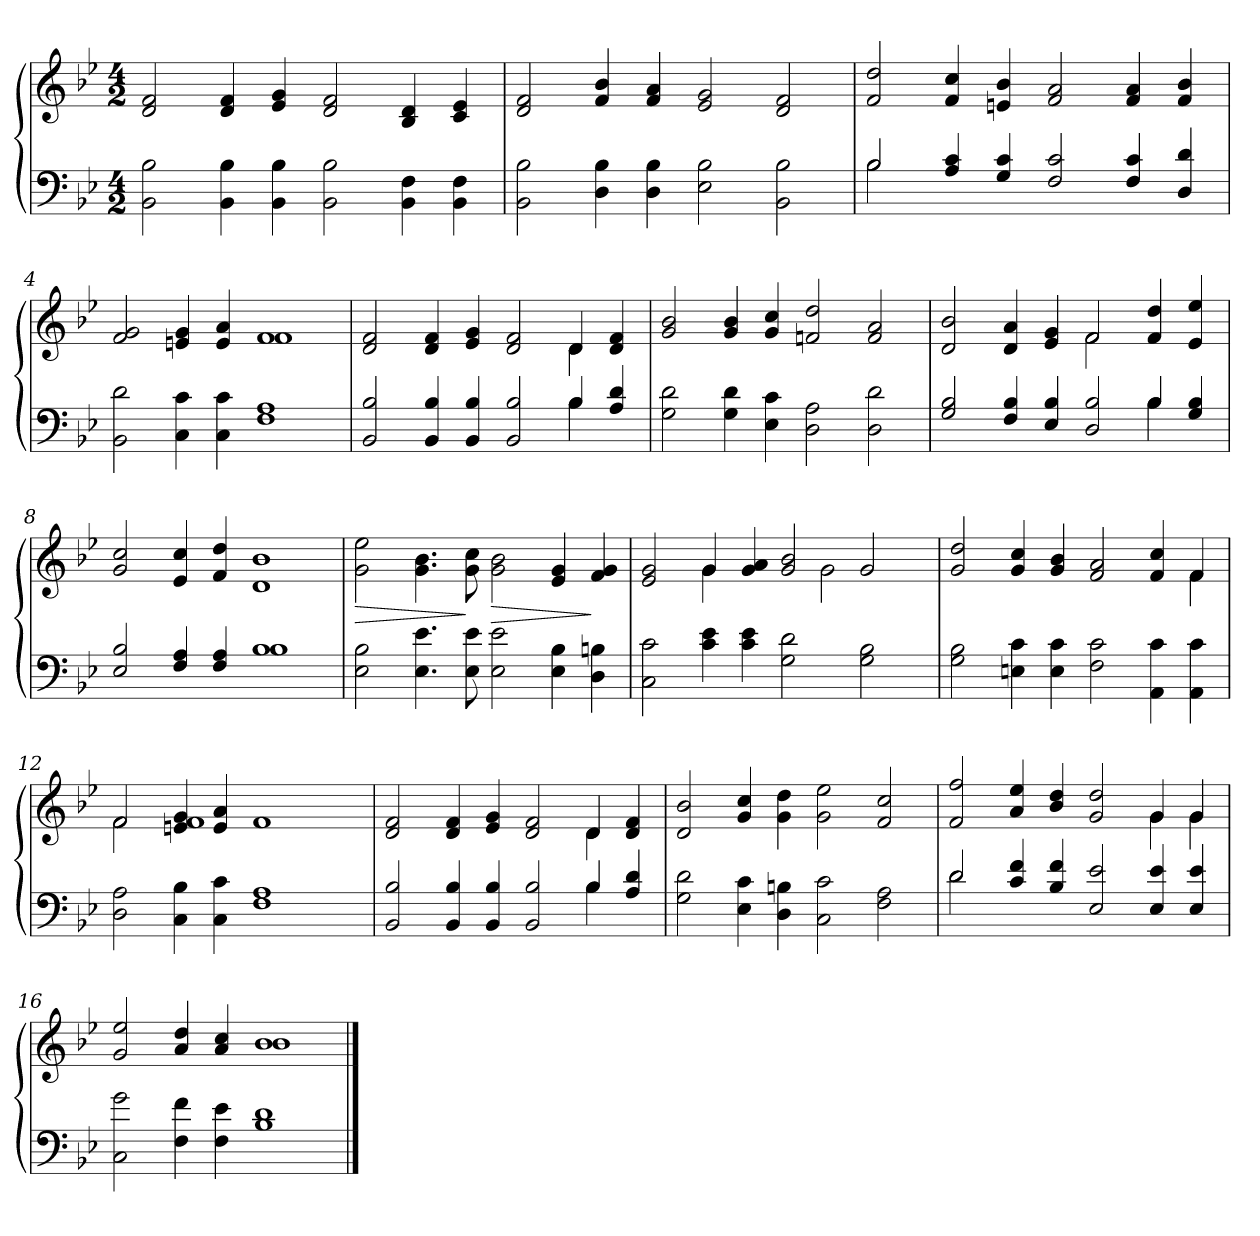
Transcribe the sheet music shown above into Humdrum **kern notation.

**kern	**kern	**dynam
*part2	*part1	*part1
*staff2	*staff1	*staff1
*clefF4	*clefG2	*
*k[b-e-]	*k[b-e-]	*
*B-:	*B-:	*
*M4/2	*M4/2	*
*MM200	*MM200	*
=1	=1	=1
2BB-\ 2B-\	2d/ 2f/	.
4BB-\ 4B-\	4d/ 4f/	.
4BB-\ 4B-\	4e-/ 4g/	.
2BB-\ 2B-\	2d/ 2f/	.
4BB-\ 4F\	4B-/ 4d/	.
4BB-\ 4F\	4c/ 4e-/	.
=2	=2	=2
2BB-\ 2B-\	2d/ 2f/	.
4D\ 4B-\	4f/ 4b-/	.
4D\ 4B-\	4f/ 4a/	.
2E-\ 2B-\	2e-/ 2g/	.
2BB-\ 2B-\	2d/ 2f/	.
=3	=3	=3
*^	*	*
2B-/	2B-\	2f/ 2dd/	.
4A/ 4c/	1.ryy	4f/ 4cc/	.
4G/ 4c/	.	4en/ 4b-/	.
2F/ 2c/	.	2f/ 2a/	.
4F/ 4c/	.	4f/ 4a/	.
4D/ 4d/	.	4f/ 4b-/	.
*v	*v	*	*
=4	=4	=4
*	*^	*
2BB-\ 2d\	2f/ 2g/	1ryy	.
4C\ 4c\	4en/ 4g/	.	.
4C\ 4c\	4e/ 4a/	.	.
1F 1A	1f	1f	.
=5	=5	=5	=5
*^	*	*	*
2BB-/ 2B-/	1.ryy	2d/ 2f/	1.ryy	.
4BB-/ 4B-/	.	4d/ 4f/	.	.
4BB-/ 4B-/	.	4e-/ 4g/	.	.
2BB-/ 2B-/	.	2d/ 2f/	.	.
4B-/	4B-\	4d/	4d\	.
4A/ 4d/	4ryy	4d/ 4f/	4ryy	.
*v	*v	*	*	*
*	*v	*v	*
!!LO:LB:g=z
=6	=6	=6
2G\ 2d\	2g/ 2b-/	.
4G\ 4d\	4g/ 4b-/	.
4E-\ 4c\	4g/ 4cc/	.
2D\ 2A\	2fn/ 2dd/	.
2D\ 2d\	2f/ 2a/	.
=7	=7	=7
*^	*^	*
2G/ 2B-/	1.ryy	2d/ 2b-/	1ryy	.
4F/ 4B-/	.	4d/ 4a/	.	.
4E-/ 4B-/	.	4e-/ 4g/	.	.
2D/ 2B-/	.	2f/	2f\	.
4B-/	4B-\	4f/ 4dd/	2ryy	.
4G/ 4B-/	4ryy	4e-/ 4ee-/	.	.
*	*	*v	*v	*
=8	=8	=8	=8
2E-/ 2B-/	1ryy	2g/ 2cc/	.
4F/ 4A/	.	4e-/ 4cc/	.
4F/ 4A/	.	4f/ 4dd/	.
1B-	1B-	1d 1b-	.
=9	=9	=9	=9
!	!	!	!LO:HP:b
*v	*v	*	*
2E-\ 2B-\	2g\ 2ee-\	>
4.E-\ 4.e-\	4.g\ 4.b-\	.
8E-\ 8e-\	8g\ 8cc\	]
!	!	!LO:HP:b
2E-\ 2e-\	2g\ 2b-\	>
4E-\ 4B-\	4e-/ 4g/	.
4D\ 4Bn\	4f/ 4g/	]
=10	=10	=10
*	*^	*
2C\ 2c\	2e-/ 2g/	2ryy	.
4c\ 4e-\	4g/	4g\	.
4c\ 4e-\	4g/ 4a/	2ryy	.
2G\ 2d\	2g/ 2b-/	.	.
.	.	2g\	.
2G\ 2B-\	2g/	.	.
.	.	4ryy	.
!!LO:LB:g=z	!!
=11	=11	=11	=11
2G\ 2B-\	2g/ 2dd/	1..ryy	.
4En\ 4c\	4g/ 4cc/	.	.
4E\ 4c\	4g/ 4b-/	.	.
2F\ 2c\	2f/ 2a/	.	.
4AA\ 4c\	4f/ 4cc/	.	.
4AA\ 4c\	4f/	4f\	.
=12	=12	=12	=12
2D\ 2A\	2f/	2f\	.
4C\ 4B-\	4en/ 4g/	1f	.
4C\ 4c\	4e/ 4a/	.	.
1F 1A	1f	.	.
.	.	2ryy	.
=13	=13	=13	=13
*^	*	*	*
2BB-/ 2B-/	1.ryy	2d/ 2f/	1.ryy	.
4BB-/ 4B-/	.	4d/ 4f/	.	.
4BB-/ 4B-/	.	4e-/ 4g/	.	.
2BB-/ 2B-/	.	2d/ 2f/	.	.
4B-/	4B-\	4d/	4d\	.
4A/ 4d/	4ryy	4d/ 4f/	4ryy	.
*v	*v	*	*	*
*	*v	*v	*
=14	=14	=14
2G\ 2d\	2d/ 2b-/	.
4E-\ 4c\	4g/ 4cc/	.
4D\ 4Bn\	4g\ 4dd\	.
2C\ 2c\	2g\ 2ee-\	.
2F\ 2A\	2f/ 2cc/	.
=15	=15	=15
*^	*^	*
2d/	2d\	2f/ 2ff/	1.ryy	.
4c/ 4f/	1.ryy	4a/ 4ee-/	.	.
4B-/ 4f/	.	4b-/ 4dd/	.	.
2E-/ 2e-/	.	2g/ 2dd/	.	.
4E-/ 4e-/	.	4g/	4g\	.
4E-/ 4e-/	.	4g/	4g\	.
*v	*v	*	*	*
!!LO:LB:g=z	!!
=16	=16	=16	=16
2C\ 2g\	2g/ 2ee-/	1ryy	.
4F\ 4f\	4a/ 4dd/	.	.
4F\ 4e-\	4a/ 4cc/	.	.
1B- 1d	1b-	1b-	.
*	*v	*v	*
==	==	==
*-	*-	*-
